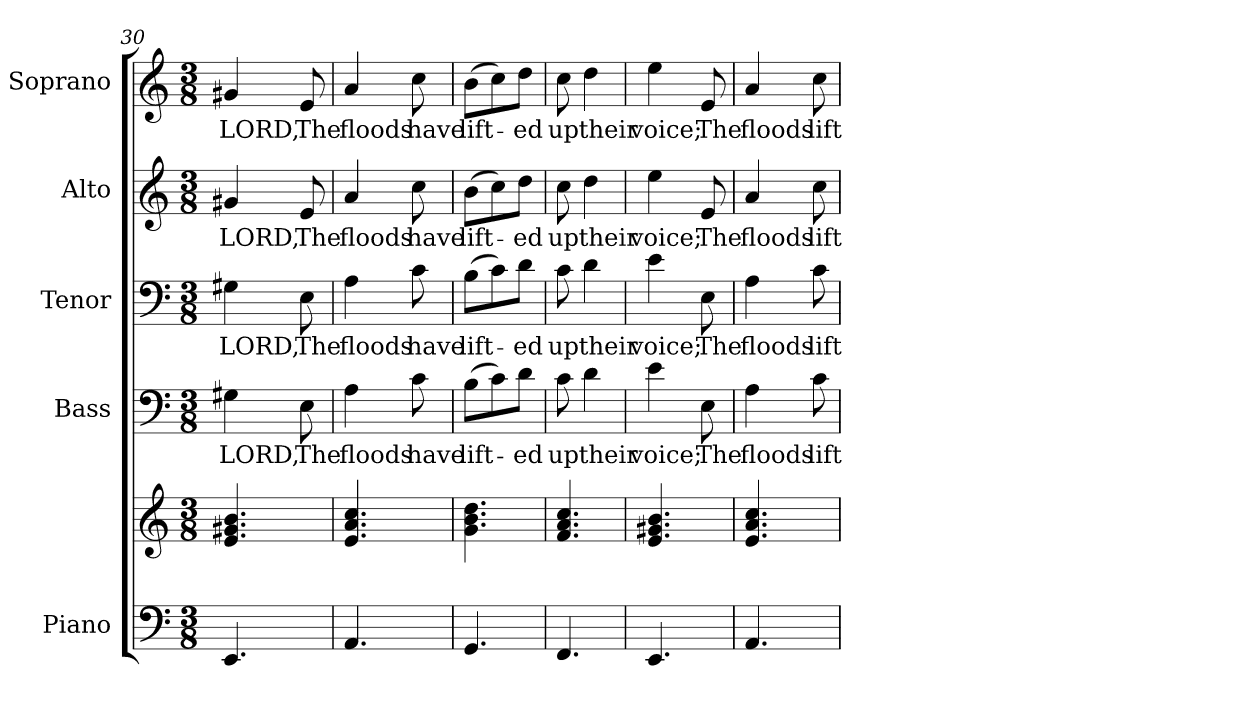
**kern	**kern	**kern	**text	**kern	**text	**kern	**text	**kern	**text
*part5	*part5	*part4	*part4	*part3	*part3	*part2	*part2	*part1	*part1
*staff6	*staff5	*staff4	*staff4	*staff3	*staff3	*staff2	*staff2	*staff1	*staff1
*I"Piano	*	*I"Bass	*	*I"Tenor	*	*I"Alto	*	*I"Soprano	*
*I'Pno.	*	*I'B.	*	*I'T.	*	*I'A.	*	*I'S.	*
*clefF4	*clefG2	*clefF4	*	*clefF4	*	*clefG2	*	*clefG2	*
*k[]	*k[]	*k[]	*	*k[]	*	*k[]	*	*k[]	*
*C:	*C:	*C:	*	*C:	*	*C:	*	*C:	*
*M3/8	*M3/8	*M3/8	*	*M3/8	*	*M3/8	*	*M3/8	*
=30	=30	=30	=30	=30	=30	=30	=30	=30	=30
!	!	!	!LO:LY:b:color=#000000	!	!	!	!	!	!
!	!	!	!	!	!LO:LY:b:color=#000000	!	!	!	!
!	!	!	!	!	!	!	!LO:LY:b:color=#000000	!	!
!	!	!	!	!	!	!	!	!	!LO:LY:b:color=#000000
4.EEi/	4.ei/ 4.g#Xi 4.bi	4G#Xi\	LORD,	4G#Xi\	LORD,	4g#Xi/	LORD,	4g#Xi/	LORD,
!	!	!	!LO:LY:b:color=#000000	!	!	!	!	!	!
!	!	!	!	!	!LO:LY:b:color=#000000	!	!	!	!
!	!	!	!	!	!	!	!LO:LY:b:color=#000000	!	!
!	!	!	!	!	!	!	!	!	!LO:LY:b:color=#000000
.	.	8Ei\	The	8Ei\	The	8ei/	The	8ei/	The
!!LO:PB:g=z
=31	=31	=31	=31	=31	=31	=31	=31	=31	=31
!	!	!	!LO:LY:b:color=#000000	!	!	!	!	!	!
!	!	!	!	!	!LO:LY:b:color=#000000	!	!	!	!
!	!	!	!	!	!	!	!LO:LY:b:color=#000000	!	!
!	!	!	!	!	!	!	!	!	!LO:LY:b:color=#000000
4.AAi/	4.ei/ 4.ai 4.cci	4Ai\	floods	4Ai\	floods	4ai/	floods	4ai/	floods
!	!	!	!LO:LY:b:color=#000000	!	!	!	!	!	!
!	!	!	!	!	!LO:LY:b:color=#000000	!	!	!	!
!	!	!	!	!	!	!	!LO:LY:b:color=#000000	!	!
!	!	!	!	!	!	!	!	!	!LO:LY:b:color=#000000
.	.	8ci\	have	8ci\	have	8cci\	have	8cci\	have
=32	=32	=32	=32	=32	=32	=32	=32	=32	=32
!	!	!	!LO:LY:b:color=#000000	!	!	!	!	!	!
!	!	!	!	!	!LO:LY:b:color=#000000	!	!	!	!
!	!	!	!	!	!	!	!LO:LY:b:color=#000000	!	!
!	!	!	!	!	!	!	!	!	!LO:LY:b:color=#000000
4.GGi/	4.gi\ 4.bi 4.ddi	(8Bi\L	lift-	(8Bi\L	lift-	(8bi\L	lift-	(8bi\L	lift-
.	.	8ci\)	.	8ci\)	.	8cci\)	.	8cci\)	.
!	!	!	!LO:LY:b:color=#000000	!	!	!	!	!	!
!	!	!	!	!	!LO:LY:b:color=#000000	!	!	!	!
!	!	!	!	!	!	!	!LO:LY:b:color=#000000	!	!
!	!	!	!	!	!	!	!	!	!LO:LY:b:color=#000000
.	.	8di\J	-ed	8di\J	-ed	8ddi\J	-ed	8ddi\J	-ed
=33	=33	=33	=33	=33	=33	=33	=33	=33	=33
!	!	!	!LO:LY:b:color=#000000	!	!	!	!	!	!
!	!	!	!	!	!LO:LY:b:color=#000000	!	!	!	!
!	!	!	!	!	!	!	!LO:LY:b:color=#000000	!	!
!	!	!	!	!	!	!	!	!	!LO:LY:b:color=#000000
4.FFi/	4.fi/ 4.ai 4.cci	8ci\	up	8ci\	up	8cci\	up	8cci\	up
!	!	!	!LO:LY:b:color=#000000	!	!	!	!	!	!
!	!	!	!	!	!LO:LY:b:color=#000000	!	!	!	!
!	!	!	!	!	!	!	!LO:LY:b:color=#000000	!	!
!	!	!	!	!	!	!	!	!	!LO:LY:b:color=#000000
.	.	4di\	their	4di\	their	4ddi\	their	4ddi\	their
!!LO:PB:g=z
=34	=34	=34	=34	=34	=34	=34	=34	=34	=34
!	!	!	!LO:LY:b:color=#000000	!	!	!	!	!	!
!	!	!	!	!	!LO:LY:b:color=#000000	!	!	!	!
!	!	!	!	!	!	!	!LO:LY:b:color=#000000	!	!
!	!	!	!	!	!	!	!	!	!LO:LY:b:color=#000000
4.EEi/	4.ei/ 4.g#Xi 4.bi	4ei\	voice;	4ei\	voice;	4eei\	voice;	4eei\	voice;
!	!	!	!LO:LY:b:color=#000000	!	!	!	!	!	!
!	!	!	!	!	!LO:LY:b:color=#000000	!	!	!	!
!	!	!	!	!	!	!	!LO:LY:b:color=#000000	!	!
!	!	!	!	!	!	!	!	!	!LO:LY:b:color=#000000
.	.	8Ei\	The	8Ei\	The	8ei/	The	8ei/	The
=35	=35	=35	=35	=35	=35	=35	=35	=35	=35
!	!	!	!LO:LY:b:color=#000000	!	!	!	!	!	!
!	!	!	!	!	!LO:LY:b:color=#000000	!	!	!	!
!	!	!	!	!	!	!	!LO:LY:b:color=#000000	!	!
!	!	!	!	!	!	!	!	!	!LO:LY:b:color=#000000
4.AAi/	4.ei/ 4.ai 4.cci	4Ai\	floods	4Ai\	floods	4ai/	floods	4ai/	floods
!	!	!	!LO:LY:b:color=#000000	!	!	!	!	!	!
!	!	!	!	!	!LO:LY:b:color=#000000	!	!	!	!
!	!	!	!	!	!	!	!LO:LY:b:color=#000000	!	!
!	!	!	!	!	!	!	!	!	!LO:LY:b:color=#000000
.	.	8ci\	lift	8ci\	lift	8cci\	lift	8cci\	lift
=	=	=	=	=	=	=	=	=	=
*-	*-	*-	*-	*-	*-	*-	*-	*-	*-
